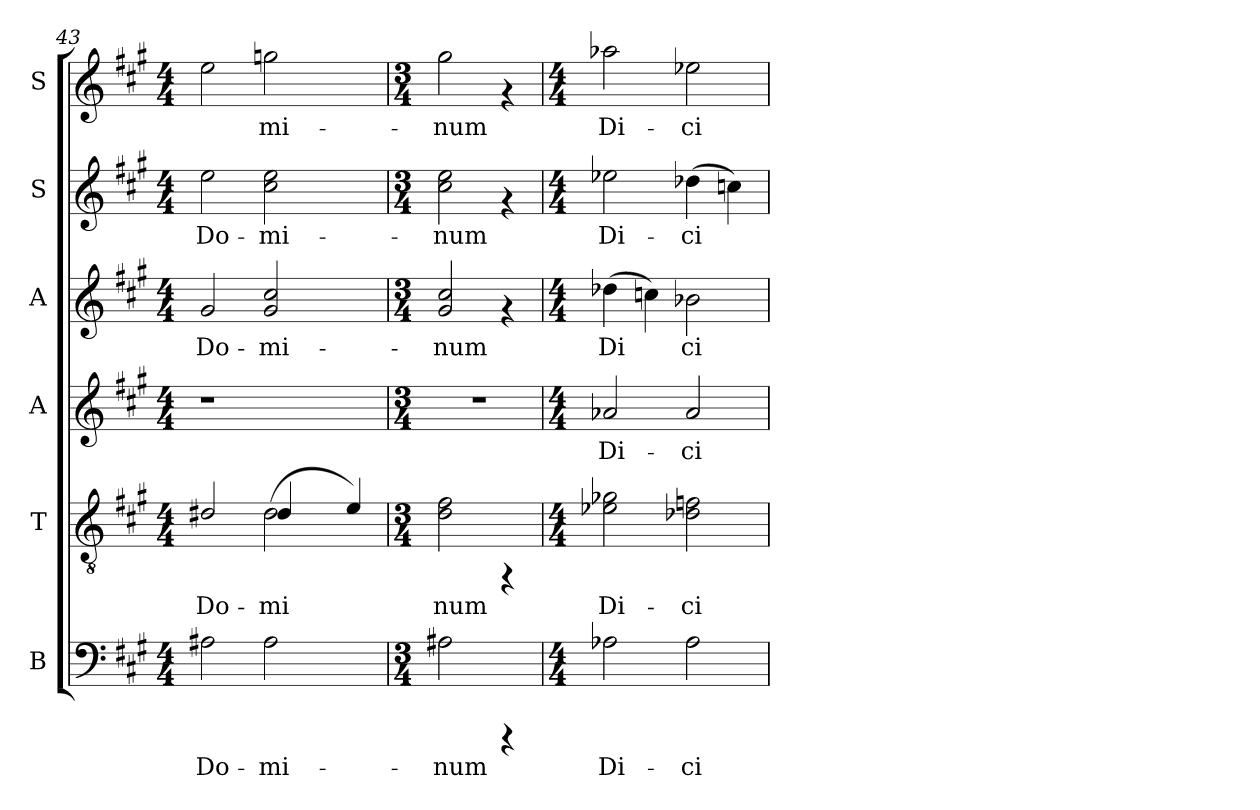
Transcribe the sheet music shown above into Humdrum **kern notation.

**kern	**text	**kern	**text	**kern	**text	**kern	**text	**kern	**text	**kern	**text
*part6	*part6	*part5	*part5	*part4	*part4	*part3	*part3	*part2	*part2	*part1	*part1
*staff6	*staff6	*staff5	*staff5	*staff4	*staff4	*staff3	*staff3	*staff2	*staff2	*staff1	*staff1
*I"B	*	*I"T	*	*I"A	*	*I"A	*	*I"S	*	*I"S	*
*I'B	*	*I'T	*	*I'A	*	*I'A	*	*I'S	*	*I'S	*
*clefF4	*	*clefGv2	*	*clefG2	*	*clefG2	*	*clefG2	*	*clefG2	*
*k[f#c#g#]	*	*k[f#c#g#]	*	*k[f#c#g#]	*	*k[f#c#g#]	*	*k[f#c#g#]	*	*k[f#c#g#]	*
*A:	*	*A:	*	*A:	*	*A:	*	*A:	*	*A:	*
*M4/4	*	*M4/4	*	*M4/4	*	*M4/4	*	*M4/4	*	*M4/4	*
=43	=43	=43	=43	=43	=43	=43	=43	=43	=43	=43	=43
!	!LO:LY:b:cj	!	!LO:LY:b:cj	!	!	!	!LO:LY:b:cj	!	!LO:LY:b:cj	!	!
*	*	*^	*	*	*	*	*	*	*	*	*
2A#X\	Do-	2d#X/	2ryy	Do-	1r	.	2g#/	Do-	2ee\	-Do-	2ee\	.
!	!LO:LY:b:cj	!	!	!LO:LY:b:cj	!	!	!	!LO:LY:b:cj	!	!LO:LY:b:cj	!	!LO:LY:b:cj
2A#\	-mi-	(>2d#\	4d#/	-mi-	.	.	2cc#/ 2g#/	-mi-	2ee\ 2cc#\	-mi-	2ggn\	-mi-
.	.	.	2ryy	.	.	.	.	.	.	.	.	.
!	!	!	!	!LO:LY:b:cj	!	!	!	!	!	!	!	!
4ryy	.	4e/)	.	--	4ryy	.	4ryy	.	4ryy	.	4ryy	.
*	*	*v	*v	*	*	*	*	*	*	*	*	*
=44	=44	=44	=44	=44	=44	=44	=44	=44	=44	=44	=44
*M3/4	*	*M3/4	*	*M3/4	*	*M3/4	*	*M3/4	*	*M3/4	*
!	!LO:LY:b:cj	!	!LO:LY:b:cj	!	!	!	!LO:LY:b:cj	!	!LO:LY:b:cj	!	!LO:LY:b:cj
2A#X\	-num	2f#\ 2d\	-num	2.r	.	2cc#/ 2g#/	-num	2ee\ 2cc#\	-num	2gg#\	-num
4rCCC	.	4rFF	.	.	.	4rf	.	4rf	.	4rf	.
!!LO:PB:g=z
=45	=45	=45	=45	=45	=45	=45	=45	=45	=45	=45	=45
*M4/4	*	*M4/4	*	*M4/4	*	*M4/4	*	*M4/4	*	*M4/4	*
!	!LO:LY:b:cj	!	!LO:LY:b:cj	!	!LO:LY:b:cj	!	!LO:LY:b:cj	!	!LO:LY:b:cj	!	!LO:LY:b:cj
2A-X\	Di-	2g-X\ 2e-X\	Di-	2a-X/	Di-	(>4dd-X\	Di-	2ee-X\	Di-	2aa-X\	Di-
!	!	!	!	!	!	!	!LO:LY:b:cj	!	!	!	!
.	.	.	.	.	.	4ccn\)	--	.	.	.	.
!	!LO:LY:b:cj	!	!LO:LY:b:cj	!	!LO:LY:b:cj	!	!LO:LY:b:cj	!	!LO:LY:b:cj	!	!LO:LY:b:cj
2A-\	-ci-	2fn\ 2d-X\	-ci-	2a-/	-ci-	2b-X\	-ci-	(>4dd-X\	-ci-	2ee-X\	-ci-
!	!	!	!	!	!	!	!	!	!LO:LY:b:cj	!	!
.	.	.	.	.	.	.	.	4ccn\)	--	.	.
=	=	=	=	=	=	=	=	=	=	=	=
*-	*-	*-	*-	*-	*-	*-	*-	*-	*-	*-	*-
